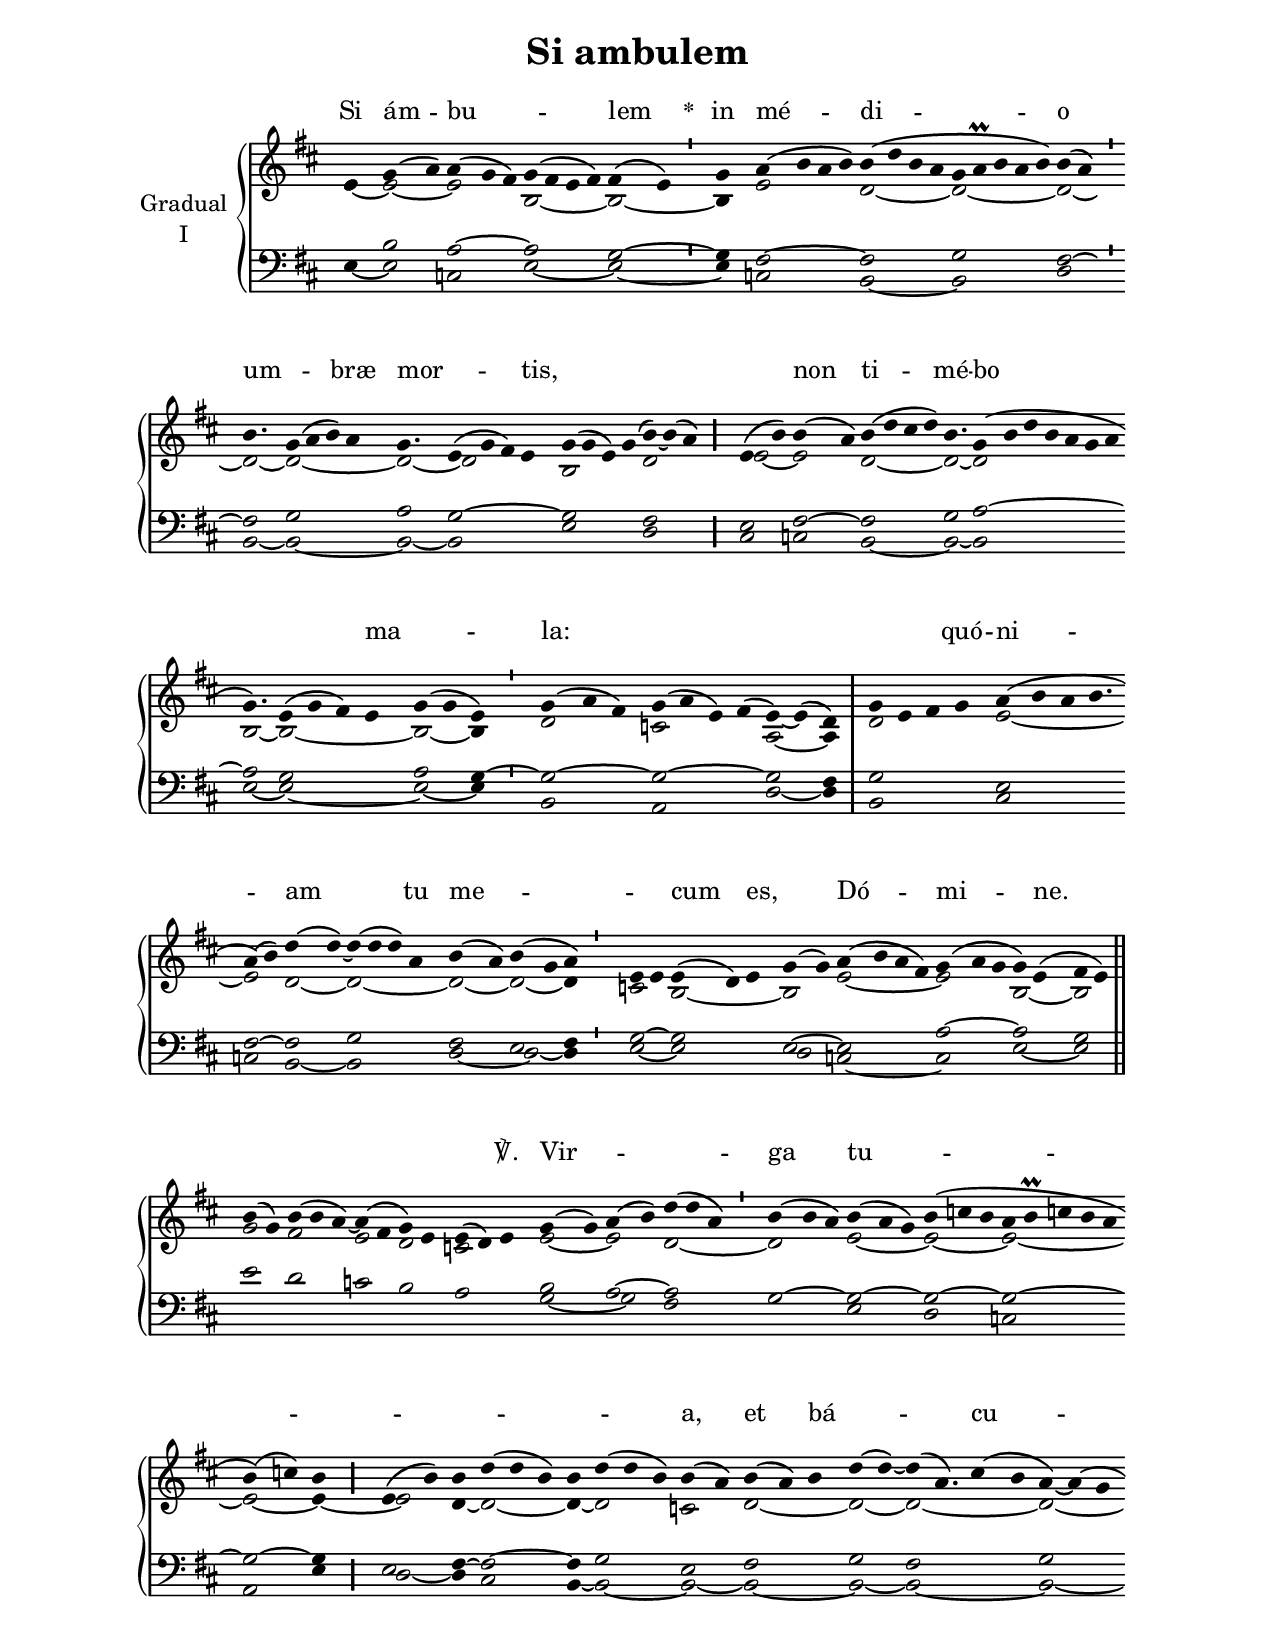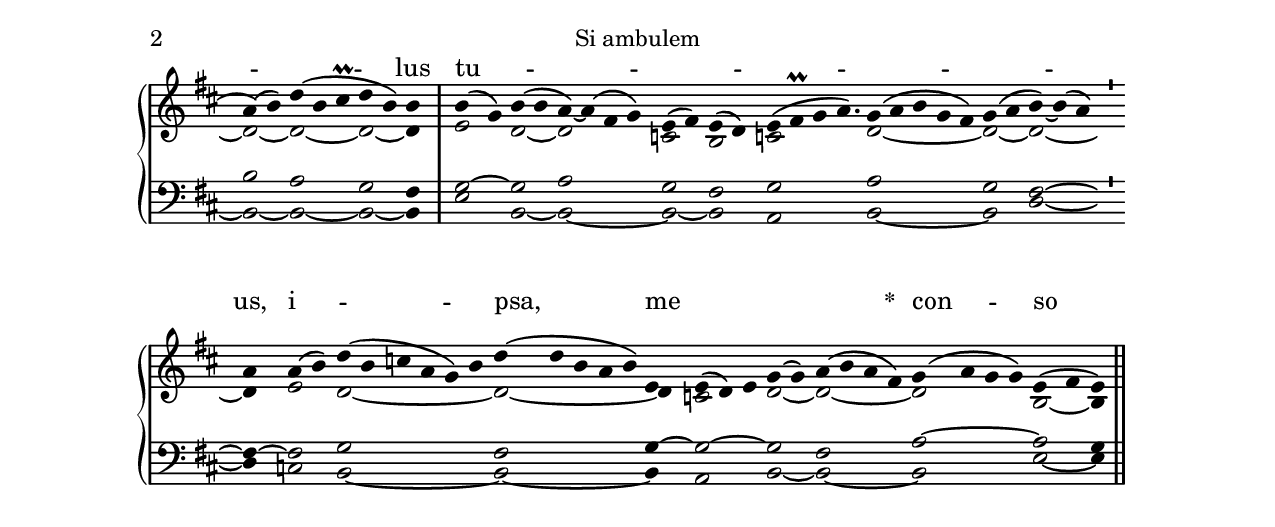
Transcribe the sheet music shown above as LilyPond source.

\version "2.18"
\include "gregorian.ly"
\include "noh2.ily"


%Page reference: page i.248
%(volume.page)

global = {
 \key e \dorian
 \cadenzaOn 
}

\header {
  title = \markup \center-column {"Si ambulem" \vspace #1 }
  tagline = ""
  composer = ""
}

\paper {
 #(include-special-characters)
  oddHeaderMarkup = \markup \fill-line {
    \line {}
    \center-column {
      \on-the-fly #first-page     " "
      \on-the-fly #not-first-page "Si ambulem"
    }
    \line { \on-the-fly #print-page-number-check-first \fromproperty #'page:page-number-string }
  }
  evenHeaderMarkup = \markup \fill-line {
    \line { \on-the-fly #print-page-number-check-first \fromproperty #'page:page-number-string }
    \center-column { "Si ambulem" }
    \line {}
  }
}

chantText = \lyricmode {
Si ám -- bu -- _ lem 
\set stanza = " * " in mé -- di -- o um -- _ bræ mor -- _ tis, _ _ _ 
non ti -- mé -- bo _ ma -- _ la: _ _ _ _ _ 
quó -- ni -- am tu me -- _ _ _ cum es, _ Dó -- mi -- ne. _ _ _ _ ℣. 
Vir -- _ _ ga tu -- _ _ _ _ _ _ _ a, 
et bá -- _ cu -- _ lus tu -- _ _ _ _ _ _ us, 
i -- _ _ psa, me _ _ _ _ 
\set stanza = " * " con -- so -- lá -- _ ta sunt. _ _ _ _ }

chantMusic = {
\tieDown   e'4 g'4 ( a'4) a'4 ( g'4 fis'4) g'4 ( fis'4 e'4 fis'4) fis'4 ( e'4) \divisioMinima
 g'4 a'4 ( b'4 a'4 b'4) b'4 ( d''4 b'4 a'4 g'4 a'\prall b'4 a'4 b'4) b'4 ( a'4) \divisioMinima \forceBreak

 b'4. g'4 ( a'4 b'4) a'4 g'4. e'4 ( g'4 fis'4) e'4 g'4 ( g'4 e'4) g'4 ( b'4) ~ b'4 ( a'4) \divisioMaior
 e'4 ( b'4) b'4 ( a'4) b'4 ( d''4 cis''4 d''4) b'4. g'4 ( b'4 d''4 b'4 a'4 g'4 a'4 \forceBreak
) g'4. e'4 ( g'4 fis'4) e'4 g'4 ( g'4 e'4) \divisioMinima
 g'4 ( a'4 fis'4) g'4 ( a'4 e'4) fis'4 ( e'4) ~ e'4 ( d'4) \divisioMaxima
 g'4 e'4 fis'4 g'4 a'4 ( b'4 a'4 b'4. \forceBreak
) a'4 ( b'4) d''4 ( d''4) ~ d''4 ( d''4 d''4) a'4 b'4 ( a'4) b'4 ( g'4 a'4) \divisioMinima
 e'4 e'4 e'4 ( d'4) e'4 g'4 ( g'4) a'4 ( b'4 a'4 fis'4) g'4 ( a'4 g'4 g'4) e'4 ( fis'4 e'4) \finalis \forceBreak

 b'4 ( g'4) b'4 ( b'4 a'4) ~ a'4 ( fis'4 g'4) e'4 e'4 ( d'4) e'4 g'4 ( g'4) a'4 ( b'4) d''4 ( d''4 a'4) \divisioMinima
  b'4 ( b'4 a'4) b'4 ( a'4 g'4) b'4 ( c''4 b'4 a'4 b'\prall c''4 b'4 a'4 \forceBreak
) b'4 ( c''4) b'4 \divisioMaior
 e'4 ( b'4) b'4 d''4 ( d''4 b'4) b'4 d''4 ( d''4 b'4) b'4 ( a'4) b'4 ( a'4) b'4 d''4 ( d''4) ~ d''4 ( a'4.) cis''4 ( b'4 a'4) ~ a'4 ( g'4 \forceBreak
) a'4 ( b'4) d''4 ( b'4 cis''\prall d''4 b'4) b'4 \divisioMaxima
 b'4 ( g'4) b'4 ( b'4 a'4) ~ a'4 ( fis'4 g'4) e'4 ( fis'4) e'4 ( d'4) e'4 ( fis'\prall g'4 a'4.) g'4 ( a'4 b'4 g'4 fis'4) g'4 ( a'4 b'4) ~ b'4 ( a'4) \divisioMinima \forceBreak

 a'4 a'4 ( b'4)  d''4 ( b'4 c''4 a'4 g'4) b'4 d''4 ( d''4 b'4 a'4 b'4) e'4 e'4 ( d'4) e'4 g'4 ( g'4) a'4 ( b'4 a'4 fis'4) g'4 ( a'4 g'4 g'4) e'4 ( fis'4 e'4) \finalis

}

altoMusic = {
e'4 ~ e'2 ~ e'2*3/2 b2*4/2 ~ b2 ~ \divisioMinima
b4 e'2*4/2 d'2*4/2 ~ d'2*5/2 ~ d'2 ~ \divisioMinima
d'2*3/4 ~ d'2*4/2 ~ d'2*3/4 ~ d'2*4/2 b2*4/2 d'2*3/2 \divisioMaior
e'2 ~ e'2 d'2*4/2 ~ d'2*3/4 ~ d'2*7/2 b2*3/4 ~ b2*4/2 ~ b2 ~ b4 \divisioMinima
d'2*3/2 c'2*4/2 a2 ~ a4 \divisioMaxima
d'2*4/2 e'2*9/4 ~ e'2 d'2 ~ d'2*4/2 ~ d'2 ~ d'2 ~ d'4 \divisioMinima
c'2 b2*3/2 ~ b2 e'2*4/2 ~ e'2*3/2 b2 ~ b2 \finalis
g'2 fis'2*3/2 e'2 d'2 c'2*3/2 e'2 ~ e'2 d'2*3/2 ~ d'2*3/2 e'2*3/2 ~ e'2*3/2 ~ e'2*5/2 ~ e'2 ~ e'4 ~ \divisioMaior
e'2 d'4 ~ d'2*3/2 ~ d'4 ~ d'2*3/2 c'2 d'2*3/2 ~ d'2 ~ d'2*9/4 ~ d'2*3/2 ~ d'2 ~ d'2*3/2 ~ d'2 ~ d'4 \divisioMaxima
e'2 d'2 ~ d'2*4/2 c'2 b2 c'2*9/4 d'2*5/2 ~ d'2 ~ d'2*3/2 ~ \divisioMinima
d'4 e'2 d'2*6/2 ~ d'2*5/2 ~ d'4 c'2*3/2 d'2 ~ d'2*4/2 ~ d'2*4/2 b2 ~ b4 \finalis
}

tenorMusic = {
r4 b2 a2*3/2 ~ a2*4/2 g2 ~ \divisioMinima
g4 fis2*4/2 ~ fis2*4/2 g2*5/2 fis2 ~ \divisioMinima
fis2*3/4 g2*4/2 a2*3/4 g2*4/2 ~ g2*4/2 fis2*3/2 \divisioMaior
e2 fis2 ~ fis2*4/2 g2*3/4 a2*7/2 ~ a2*3/4 g2*4/2 a2 g4 ~ \divisioMinima
g2*3/2 ~ g2*4/2 ~ g2 fis4 \divisioMaxima
g2*4/2 e2*9/4 fis2 ~ fis2 g2*4/2 fis2 e2 fis4 \divisioMinima
g2 ~ g2*3/2 e2 ~ e2*4/2 a2*3/2 ~ a2 g2 \finalis
e'2 d'2*3/2 c'2 b2 a2*3/2 b2 a2 ~ a2*3/2 g2*3/2 ~ g2*3/2 ~ g2*3/2 ~ g2*5/2 ~ g2 ~ g4 \divisioMaior
e2 fis4 ~ fis2*3/2 ~ fis4 g2*3/2 e2 fis2*3/2 g2 fis2*9/4 g2*3/2 b2 a2*3/2 g2 fis4 \divisioMaxima
g2 ~ g2 a2*4/2 g2 fis2 g2*9/4 a2*5/2 g2 fis2*3/2 ~ \divisioMinima
fis4 ~ fis2 g2*6/2 fis2*5/2 g4 ~ g2*3/2 ~ g2 fis2*4/2 a2*4/2 ~ a2 g4 \finalis
}

bassMusic = {
e4 ~ e2 c2*3/2 e2*4/2 ~ e2 ~ \divisioMinima
e4 c2*4/2 b,2*4/2 ~ b,2*5/2 d2 \divisioMinima
b,2*3/4 ~ b,2*4/2 ~ b,2*3/4 ~ b,2*4/2 e2*4/2 d2*3/2 \divisioMaior
cis2 c2 b,2*4/2 ~ b,2*3/4 ~ b,2*7/2 e2*3/4 ~ e2*4/2 ~ e2 ~ e4 \divisioMinima
b,2*3/2 a,2*4/2 d2 ~ d4 \divisioMaxima
b,2*4/2 cis2*9/4 c2 b,2 ~ b,2*4/2 d2 ~ d2 ~ d4 \divisioMinima
e2 ~ e2*3/2 d2 c2*4/2 ~ c2*3/2 e2 ~ e2 \finalis
r2*12/2 g2 ~ g2 fis2*3/2 r2*3/2 e2*3/2 d2*3/2 c2*5/2 a,2 e4 \divisioMaior
d2 ~ d4 cis2*3/2 b,4 ~ b,2*3/2 ~ b,2 ~ b,2*3/2 ~ b,2 ~ b,2*9/4 ~ b,2*3/2 ~ b,2 ~ b,2*3/2 ~ b,2 ~ b,4 \divisioMaxima
e2 b,2 ~ b,2*4/2 ~ b,2 ~ b,2 a,2*9/4 b,2*5/2 ~ b,2 d2*3/2 ~ \divisioMinima
d4 c2 b,2*6/2 ~ b,2*5/2 ~ b,4 a,2*3/2 b,2 ~ b,2*4/2 ~ b,2*4/2 e2 ~ e4 \finalis
}

voiceLines = {
\voiceLineStyle


}

\score{
  <<
    \new GrandStaff <<
      \set GrandStaff.autoBeaming = ##f
      \set GrandStaff.instrumentName = \markup \center-column {
        "Gradual"
        "I"
      }
      \new Staff = up <<
        \new Voice = "chant" {
          \voiceOne \global \chantMusic
        }
        \new Voice {
          \voiceTwo \global \altoMusic
        }
      >>

      \new Staff = down <<
        \clef bass
        \new Voice {
          \voiceOne \global \tenorMusic
        }
        \new Voice {
          \voiceTwo \global \bassMusic
        }
	\new Voice {
        \voiceThree \global \voiceLines
        }
      >>
    >>
    \new Lyrics \lyricsto chant {
      \chantText
    }
  >>
  \layout{
  }
  \midi{
    \tempo 4 = 125
  }
}
